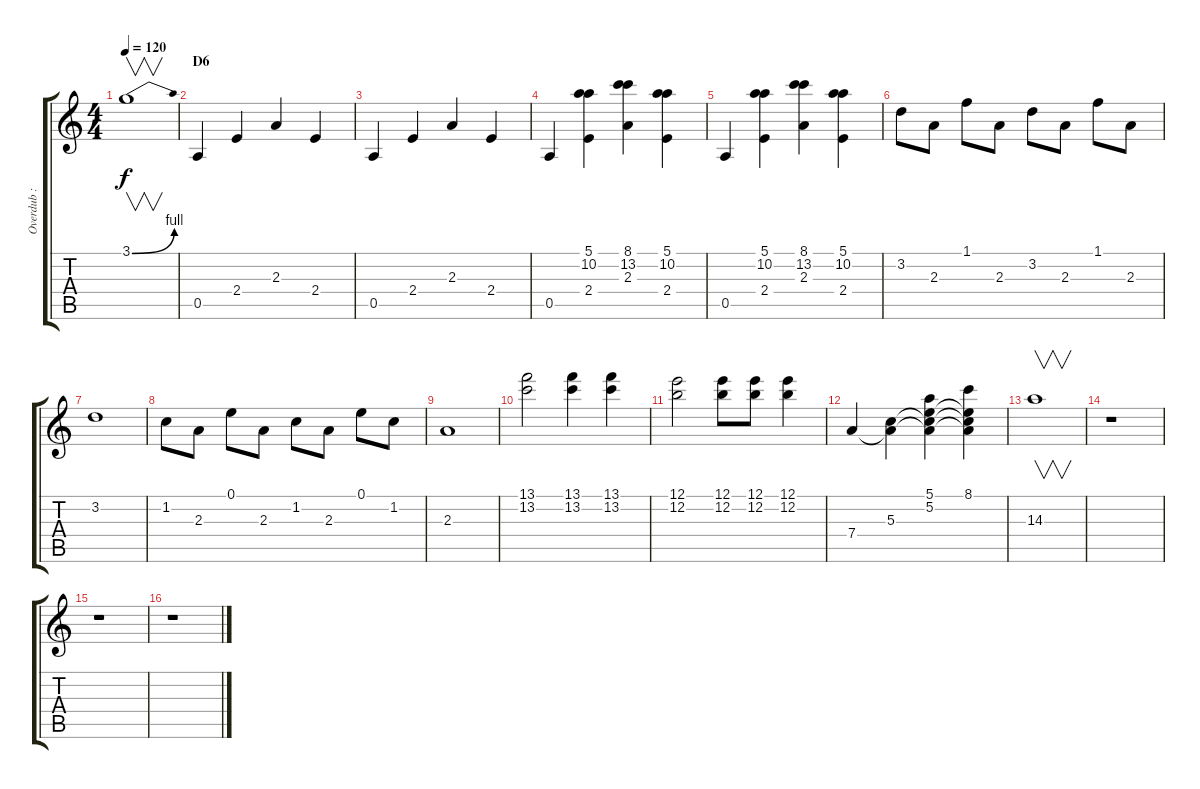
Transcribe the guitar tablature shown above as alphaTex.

\track ("Overdub : Piano" "Overdub : ") {instrument rockorgan}
\staff {score tabs}
\tuning (E5 B4 G4 D4 A3 E3) {hide}
\ts (4 4)
\tempo 120
\clef g2
\ks c
3.1{be (bend 0 0 60 4)}.1{v dy f} |
\section ("" "D6")
0.5.4 2.4.4 2.3.4 2.4.4 |
0.5.4 2.4.4 2.3.4 2.4.4 |
0.5.4 (5.1 10.2 2.4).4 (8.1 13.2 2.3).4 (5.1 10.2 2.4).4 |
0.5.4 (5.1 10.2 2.4).4 (8.1 13.2 2.3).4 (5.1 10.2 2.4).4 |
3.2.8 2.3.8 1.1.8 2.3.8 3.2.8 2.3.8 1.1.8 2.3.8 |
3.2.1 |
1.2.8 2.3.8 0.1.8 2.3.8 1.2.8 2.3.8 0.1.8 1.2.8 |
2.3.1 |
(13.1 13.2).2 (13.1 13.2).4 (13.1 13.2).4 |
(12.1 12.2).2 (12.1 12.2).8 (12.1 12.2).8 (12.1 12.2).4 |
7.4.4 (5.3 7.4{t}).4 (5.1 5.2 5.3{t} 7.4{t}).4 (8.1 5.2{t} 5.3{t} 7.4{t}).4 |
14.3.1{v} |
r.1 |
r.1 |
r.1
